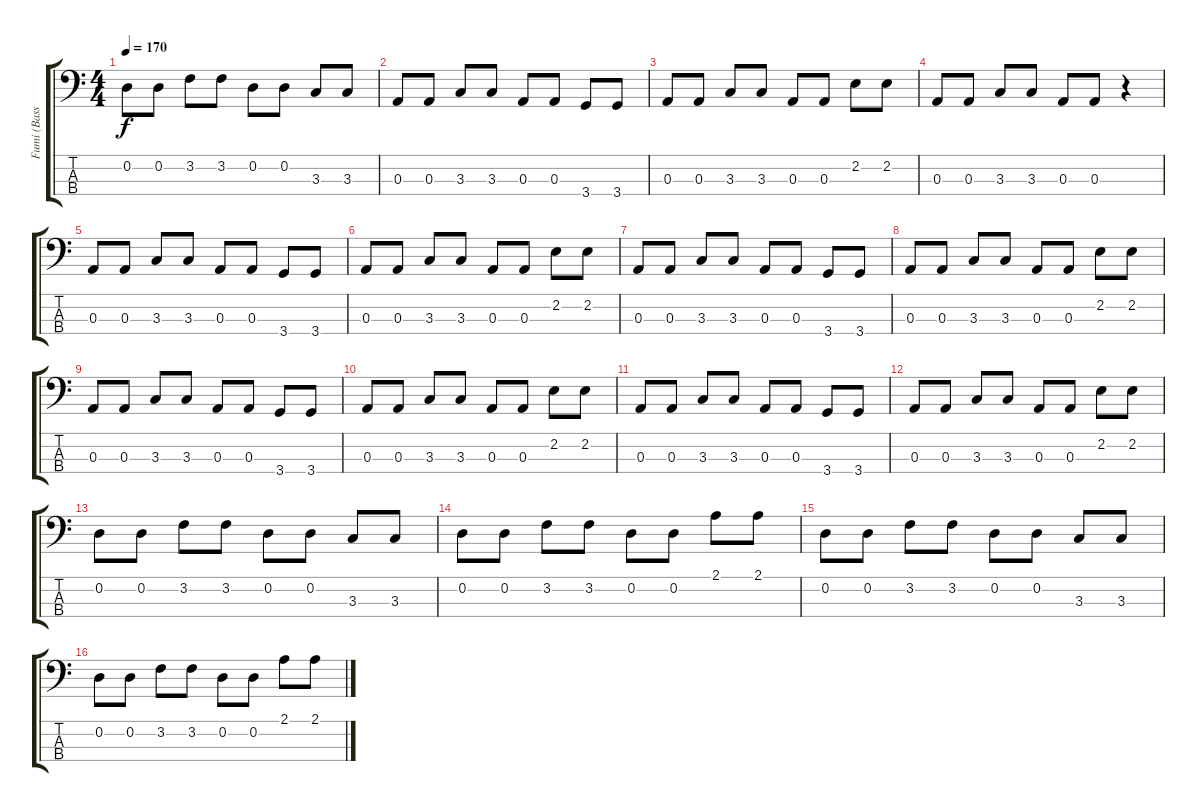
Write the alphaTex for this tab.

\track ("Fumi (Bass)" "Fumi (Bass") {instrument fretlessbass}
\staff {score tabs}
\tuning (G2 D2 A1 E1) {hide}
\ts (4 4)
\tempo 170
\clef f4
\ks c
0.2.8{dy f} 0.2.8 3.2.8 3.2.8 0.2.8 0.2.8 3.3.8 3.3.8 |
0.3.8 0.3.8 3.3.8 3.3.8 0.3.8 0.3.8 3.4.8 3.4.8 |
0.3.8 0.3.8 3.3.8 3.3.8 0.3.8 0.3.8 2.2.8 2.2.8 |
0.3.8 0.3.8 3.3.8 3.3.8 0.3.8 0.3.8 r.4 |
0.3.8 0.3.8 3.3.8 3.3.8 0.3.8 0.3.8 3.4.8 3.4.8 |
0.3.8 0.3.8 3.3.8 3.3.8 0.3.8 0.3.8 2.2.8 2.2.8 |
0.3.8 0.3.8 3.3.8 3.3.8 0.3.8 0.3.8 3.4.8 3.4.8 |
0.3.8 0.3.8 3.3.8 3.3.8 0.3.8 0.3.8 2.2.8 2.2.8 |
0.3.8 0.3.8 3.3.8 3.3.8 0.3.8 0.3.8 3.4.8 3.4.8 |
0.3.8 0.3.8 3.3.8 3.3.8 0.3.8 0.3.8 2.2.8 2.2.8 |
0.3.8 0.3.8 3.3.8 3.3.8 0.3.8 0.3.8 3.4.8 3.4.8 |
0.3.8 0.3.8 3.3.8 3.3.8 0.3.8 0.3.8 2.2.8 2.2.8 |
0.2.8 0.2.8 3.2.8 3.2.8 0.2.8 0.2.8 3.3.8 3.3.8 |
0.2.8 0.2.8 3.2.8 3.2.8 0.2.8 0.2.8 2.1.8 2.1.8 |
0.2.8 0.2.8 3.2.8 3.2.8 0.2.8 0.2.8 3.3.8 3.3.8 |
0.2.8 0.2.8 3.2.8 3.2.8 0.2.8 0.2.8 2.1.8 2.1.8
